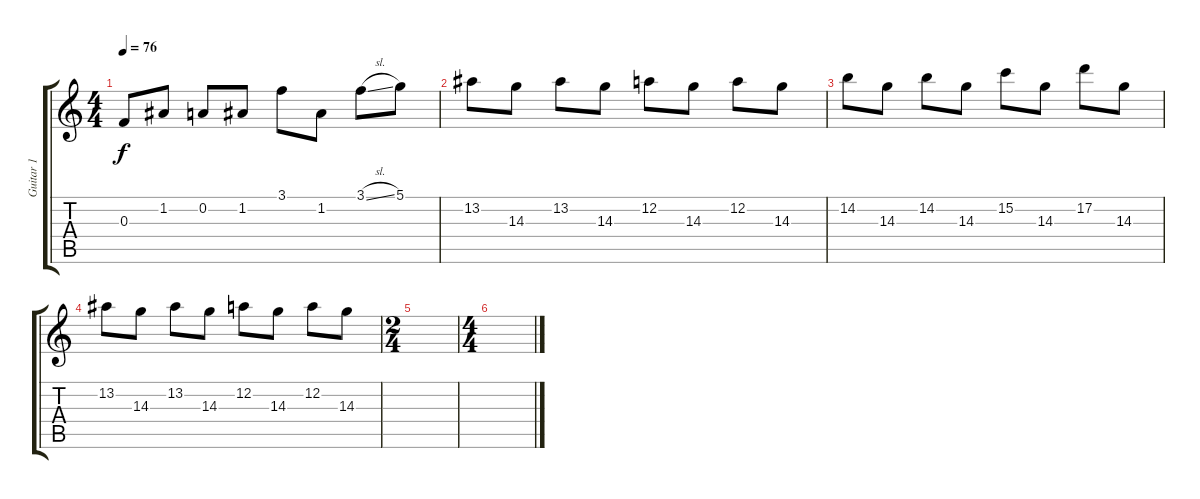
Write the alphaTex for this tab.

\track ("Guitar 1" "Guitar 1") {instrument acousticguitarsteel}
\staff {score tabs}
\tuning (D4 A3 F3 C3 G2 C2) {hide}
\ts (4 4)
\tempo 76
\clef g2
\ks c
0.3.8{dy f} 1.2.8 0.2.8 1.2.8 3.1.8 1.2.8 3.1{sl}.8 5.1.8 |
13.2.8 14.3.8 13.2.8 14.3.8 12.2.8 14.3.8 12.2.8 14.3.8 |
14.2.8 14.3.8 14.2.8 14.3.8 15.2.8 14.3.8 17.2.8 14.3.8 |
13.2.8 14.3.8 13.2.8 14.3.8 12.2.8 14.3.8 12.2.8 14.3.8 |
\ts (2 4)
|
\ts (4 4)
